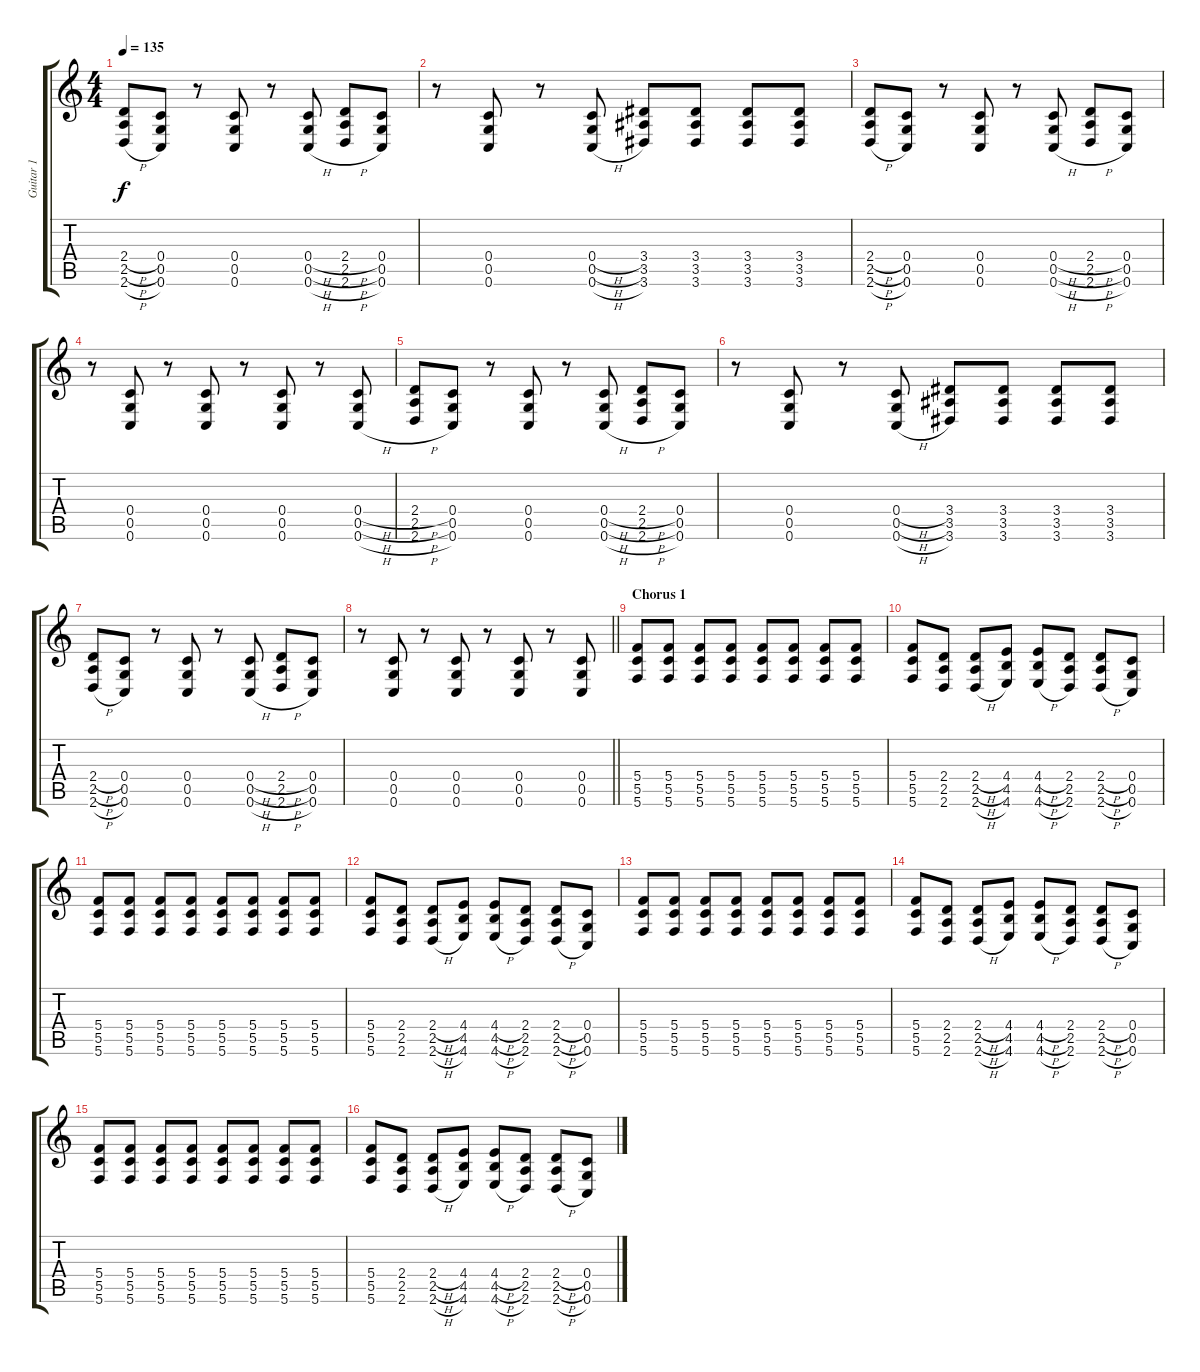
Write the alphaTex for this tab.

\track ("Guitar 1" "Guitar 1") {instrument distortionguitar}
\staff {score tabs}
\tuning (D4 A3 F3 C3 G2 C2) {hide}
\ts (4 4)
\tempo 135
\clef g2
\ks c
(2.4{h} 2.5{h} 2.6{h}).8{dy f} (0.4 0.5 0.6).8 r.8 (0.4 0.5 0.6).8 r.8 (0.4{h} 0.5{h} 0.6{h}).8 (2.4{h} 2.5{h} 2.6{h}).8 (0.4 0.5 0.6).8 |
r.8 (0.4 0.5 0.6).8 r.8 (0.4{h} 0.5{h} 0.6{h}).8 (3.4 3.5 3.6).8 (3.4 3.5 3.6).8 (3.4 3.5 3.6).8 (3.4 3.5 3.6).8 |
(2.4{h} 2.5{h} 2.6{h}).8 (0.4 0.5 0.6).8 r.8 (0.4 0.5 0.6).8 r.8 (0.4{h} 0.5{h} 0.6{h}).8 (2.4{h} 2.5{h} 2.6{h}).8 (0.4 0.5 0.6).8 |
r.8 (0.4 0.5 0.6).8 r.8 (0.4 0.5 0.6).8 r.8 (0.4 0.5 0.6).8 r.8 (0.4{h} 0.5{h} 0.6{h}).8 |
(2.4{h} 2.5{h} 2.6{h}).8 (0.4 0.5 0.6).8 r.8 (0.4 0.5 0.6).8 r.8 (0.4{h} 0.5{h} 0.6{h}).8 (2.4{h} 2.5{h} 2.6{h}).8 (0.4 0.5 0.6).8 |
r.8 (0.4 0.5 0.6).8 r.8 (0.4{h} 0.5{h} 0.6{h}).8 (3.4 3.5 3.6).8 (3.4 3.5 3.6).8 (3.4 3.5 3.6).8 (3.4 3.5 3.6).8 |
(2.4{h} 2.5{h} 2.6{h}).8 (0.4 0.5 0.6).8 r.8 (0.4 0.5 0.6).8 r.8 (0.4{h} 0.5{h} 0.6{h}).8 (2.4{h} 2.5{h} 2.6{h}).8 (0.4 0.5 0.6).8 |
\barLineRight lightlight
r.8 (0.4 0.5 0.6).8 r.8 (0.4 0.5 0.6).8 r.8 (0.4 0.5 0.6).8 r.8 (0.4 0.5 0.6).8 |
\section ("" "Chorus 1")
(5.4 5.5 5.6).8 (5.4 5.5 5.6).8 (5.4 5.5 5.6).8 (5.4 5.5 5.6).8 (5.4 5.5 5.6).8 (5.4 5.5 5.6).8 (5.4 5.5 5.6).8 (5.4 5.5 5.6).8 |
(5.4 5.5 5.6).8 (2.4 2.5 2.6).8 (2.4{h} 2.5{h} 2.6{h}).8 (4.4 4.5 4.6).8 (4.4{h} 4.5{h} 4.6{h}).8 (2.4 2.5 2.6).8 (2.4{h} 2.5{h} 2.6{h}).8 (0.4 0.5 0.6).8 |
(5.4 5.5 5.6).8 (5.4 5.5 5.6).8 (5.4 5.5 5.6).8 (5.4 5.5 5.6).8 (5.4 5.5 5.6).8 (5.4 5.5 5.6).8 (5.4 5.5 5.6).8 (5.4 5.5 5.6).8 |
(5.4 5.5 5.6).8 (2.4 2.5 2.6).8 (2.4{h} 2.5{h} 2.6{h}).8 (4.4 4.5 4.6).8 (4.4{h} 4.5{h} 4.6{h}).8 (2.4 2.5 2.6).8 (2.4{h} 2.5{h} 2.6{h}).8 (0.4 0.5 0.6).8 |
(5.4 5.5 5.6).8 (5.4 5.5 5.6).8 (5.4 5.5 5.6).8 (5.4 5.5 5.6).8 (5.4 5.5 5.6).8 (5.4 5.5 5.6).8 (5.4 5.5 5.6).8 (5.4 5.5 5.6).8 |
(5.4 5.5 5.6).8 (2.4 2.5 2.6).8 (2.4{h} 2.5{h} 2.6{h}).8 (4.4 4.5 4.6).8 (4.4{h} 4.5{h} 4.6{h}).8 (2.4 2.5 2.6).8 (2.4{h} 2.5{h} 2.6{h}).8 (0.4 0.5 0.6).8 |
(5.4 5.5 5.6).8 (5.4 5.5 5.6).8 (5.4 5.5 5.6).8 (5.4 5.5 5.6).8 (5.4 5.5 5.6).8 (5.4 5.5 5.6).8 (5.4 5.5 5.6).8 (5.4 5.5 5.6).8 |
(5.4 5.5 5.6).8 (2.4 2.5 2.6).8 (2.4{h} 2.5{h} 2.6{h}).8 (4.4 4.5 4.6).8 (4.4{h} 4.5{h} 4.6{h}).8 (2.4 2.5 2.6).8 (2.4{h} 2.5{h} 2.6{h}).8 (0.4 0.5 0.6).8
